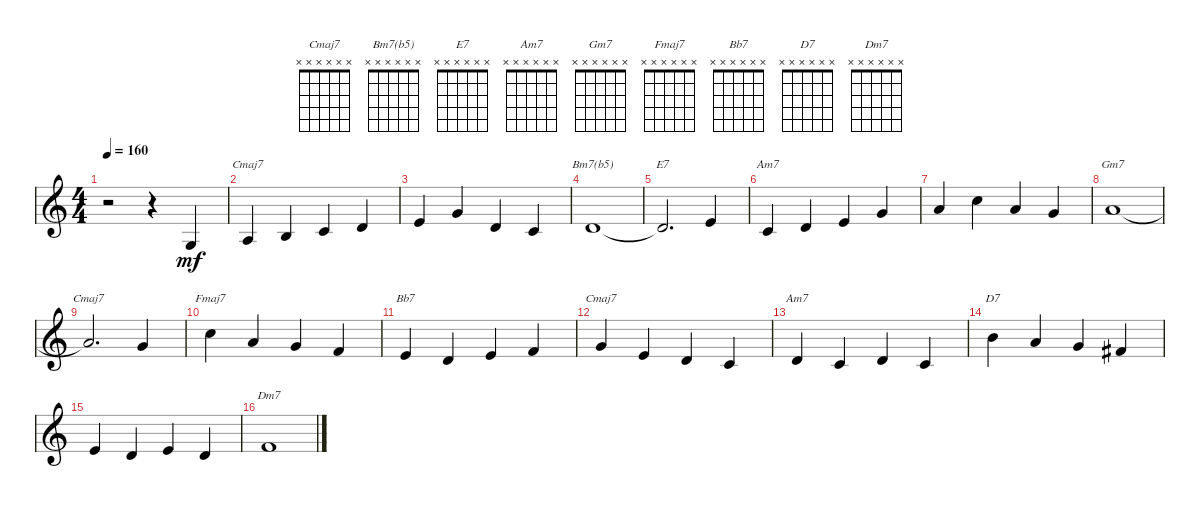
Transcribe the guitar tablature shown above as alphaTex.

\defaultSystemsLayout 4
\bracketExtendMode groupsimilarinstruments
\singleTrackTrackNamePolicy hidden
\multiTrackTrackNamePolicy hidden
\otherSystemsTrackNameOrientation horizontal
\track ("Steel Guitar" "S-Gt") {instrument acousticguitarsteel}
\staff {score}
\tuning (E4 B3 G3 D3 A2 E2)
\chord ("Cmaj7" x x x x x x)
\chord ("Bm7(b5)" x x x x x x)
\chord ("E7" x x x x x x)
\chord ("Am7" x x x x x x)
\chord ("Gm7" x x x x x x)
\chord ("Fmaj7" x x x x x x)
\chord ("Bb7" x x x x x x)
\chord ("D7" x x x x x x)
\chord ("Dm7" x x x x x x)
\ts (4 4)
\tempo 160
\clef g2
\ks c
r.2{dy mf instrument acousticguitarsteel} r.4 3.6.4 |
0.5.4{ch "Cmaj7"} 2.5.4 3.5.4 0.4.4 |
2.4.4 0.3.4 0.4.4 3.5.4 |
0.4.1{ch "Bm7(b5)"} |
0.4{t}.2{d ch "E7"} 2.4.4 |
3.5.4{ch "Am7"} 0.4.4 2.4.4 0.3.4 |
2.3.4 1.2.4 2.3.4 0.3.4 |
2.3.1{ch "Gm7"} |
2.3{t}.2{d ch "Cmaj7"} 0.3.4 |
1.2.4{ch "Fmaj7"} 2.3.4 0.3.4 3.4.4 |
2.4.4{ch "Bb7"} 0.4.4 2.4.4 3.4.4 |
0.3.4{ch "Cmaj7"} 2.4.4 0.4.4 3.5.4 |
0.4.4{ch "Am7"} 3.5.4 0.4.4 3.5.4 |
4.3.4{ch "D7"} 2.3.4 0.3.4 4.4.4 |
2.4.4 0.4.4 2.4.4 0.4.4 |
3.4.1{ch "Dm7"}
